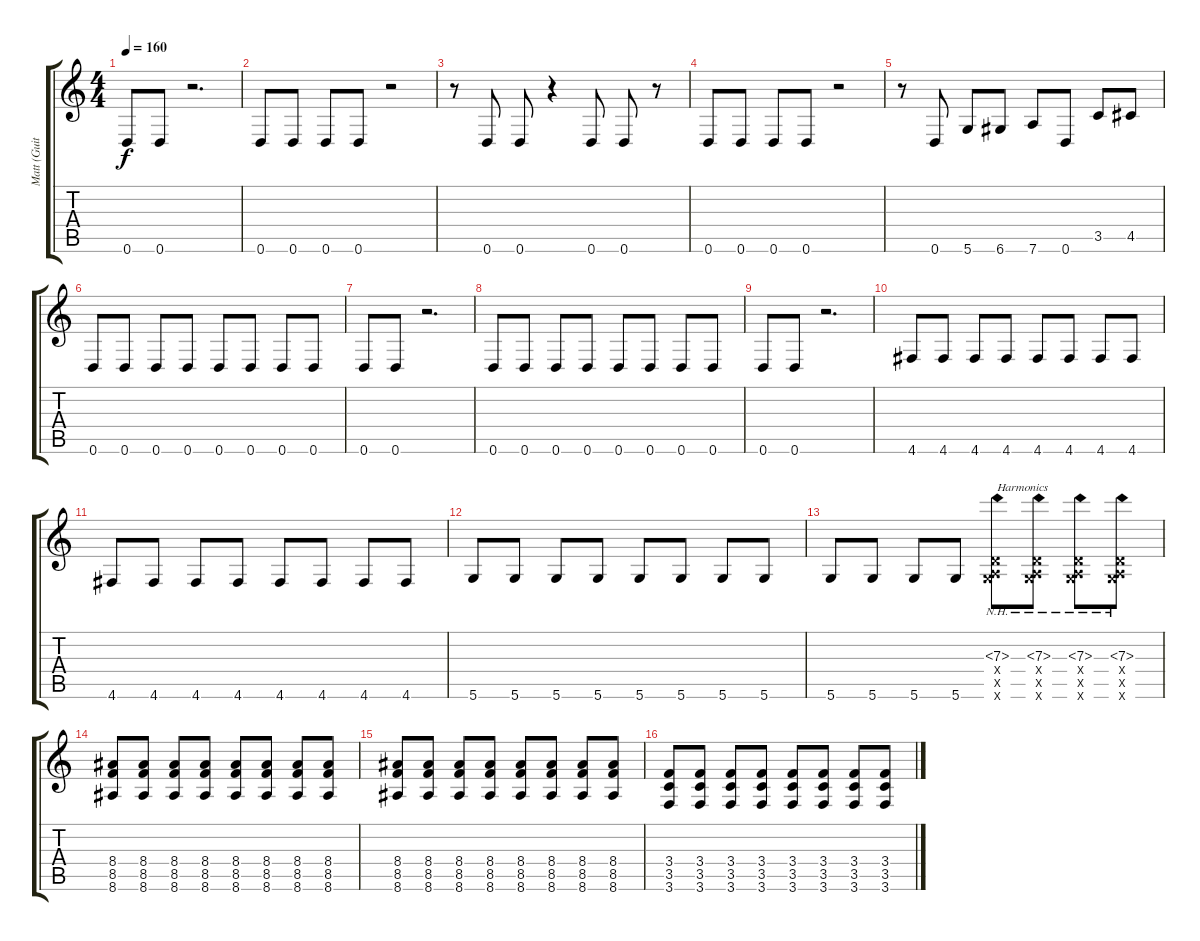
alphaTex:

\track ("Matt (Guitar)" "Matt (Guit") {instrument distortionguitar}
\staff {score tabs}
\tuning (E4 B3 G3 D3 A2 D2) {hide}
\ts (4 4)
\tempo 160
\clef g2
\ks c
0.6.8{dy f} 0.6.8 r.2{d} |
0.6.8 0.6.8 0.6.8 0.6.8 r.2 |
r.8 0.6.8 0.6.8 r.4 0.6.8 0.6.8 r.8 |
0.6.8 0.6.8 0.6.8 0.6.8 r.2 |
r.8 0.6.8 5.6.8 6.6.8 7.6.8 0.6.8 3.5.8 4.5.8 |
0.6.8 0.6.8 0.6.8 0.6.8 0.6.8 0.6.8 0.6.8 0.6.8 |
0.6.8 0.6.8 r.2{d} |
0.6.8 0.6.8 0.6.8 0.6.8 0.6.8 0.6.8 0.6.8 0.6.8 |
0.6.8 0.6.8 r.2{d} |
4.6.8 4.6.8 4.6.8 4.6.8 4.6.8 4.6.8 4.6.8 4.6.8 |
4.6.8 4.6.8 4.6.8 4.6.8 4.6.8 4.6.8 4.6.8 4.6.8 |
5.6.8 5.6.8 5.6.8 5.6.8 5.6.8 5.6.8 5.6.8 5.6.8 |
5.6.8 5.6.8 5.6.8 5.6.8 (7.3{nh} 0.4{x} 0.5{x} 5.6{x}).8{txt "Harmonics"} (7.3{nh} 0.4{x} 0.5{x} 5.6{x}).8 (7.3{nh} 0.4{x} 0.5{x} 5.6{x}).8 (7.3{nh} 0.4{x} 0.5{x} 5.6{x}).8 |
(8.4 8.5 8.6).8{volume 10 balance 2} (8.4 8.5 8.6).8 (8.4 8.5 8.6).8 (8.4 8.5 8.6).8 (8.4 8.5 8.6).8 (8.4 8.5 8.6).8 (8.4 8.5 8.6).8 (8.4 8.5 8.6).8 |
(8.4 8.5 8.6).8 (8.4 8.5 8.6).8 (8.4 8.5 8.6).8 (8.4 8.5 8.6).8 (8.4 8.5 8.6).8 (8.4 8.5 8.6).8 (8.4 8.5 8.6).8 (8.4 8.5 8.6).8 |
(3.4 3.5 3.6).8 (3.4 3.5 3.6).8 (3.4 3.5 3.6).8 (3.4 3.5 3.6).8 (3.4 3.5 3.6).8 (3.4 3.5 3.6).8 (3.4 3.5 3.6).8 (3.4 3.5 3.6).8
